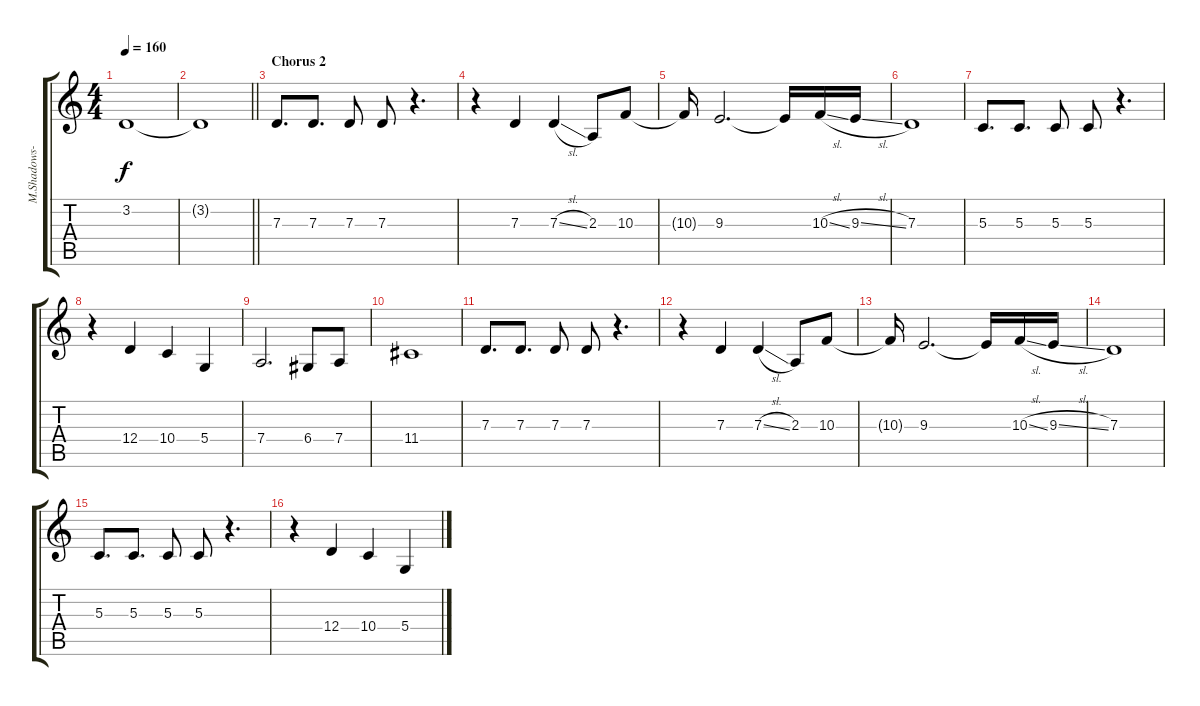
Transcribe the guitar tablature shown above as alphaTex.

\track ("M.Shadows-Vocals" "M.Shadows-") {instrument clarinet}
\staff {score tabs}
\tuning (E4 B3 G3 D3 A2 E2) {hide}
\ts (4 4)
\tempo 160
\clef g2
\ks c
3.2.1{dy f} |
\barLineRight lightlight
3.2{t}.1 |
\section ("" "Chorus 2")
7.3.8{d volume 15} 7.3.8{d} 7.3.8 7.3.8 r.4{d} |
r.4 7.3.4 7.3{sl}.4 2.3.8 10.3.8 |
10.3{t}.16 9.3.2{d} 9.3{t}.16 10.3{sl}.16 9.3{sl}.16 |
7.3.1 |
5.3.8{d} 5.3.8{d} 5.3.8 5.3.8 r.4{d} |
r.4 12.4.4 10.4.4 5.4.4 |
7.4.2{d} 6.4.8 7.4.8 |
11.4.1 |
7.3.8{d} 7.3.8{d} 7.3.8 7.3.8 r.4{d} |
r.4 7.3.4 7.3{sl}.4 2.3.8 10.3.8 |
10.3{t}.16 9.3.2{d} 9.3{t}.16 10.3{sl}.16 9.3{sl}.16 |
7.3.1 |
5.3.8{d} 5.3.8{d} 5.3.8 5.3.8 r.4{d} |
r.4 12.4.4 10.4.4 5.4.4
